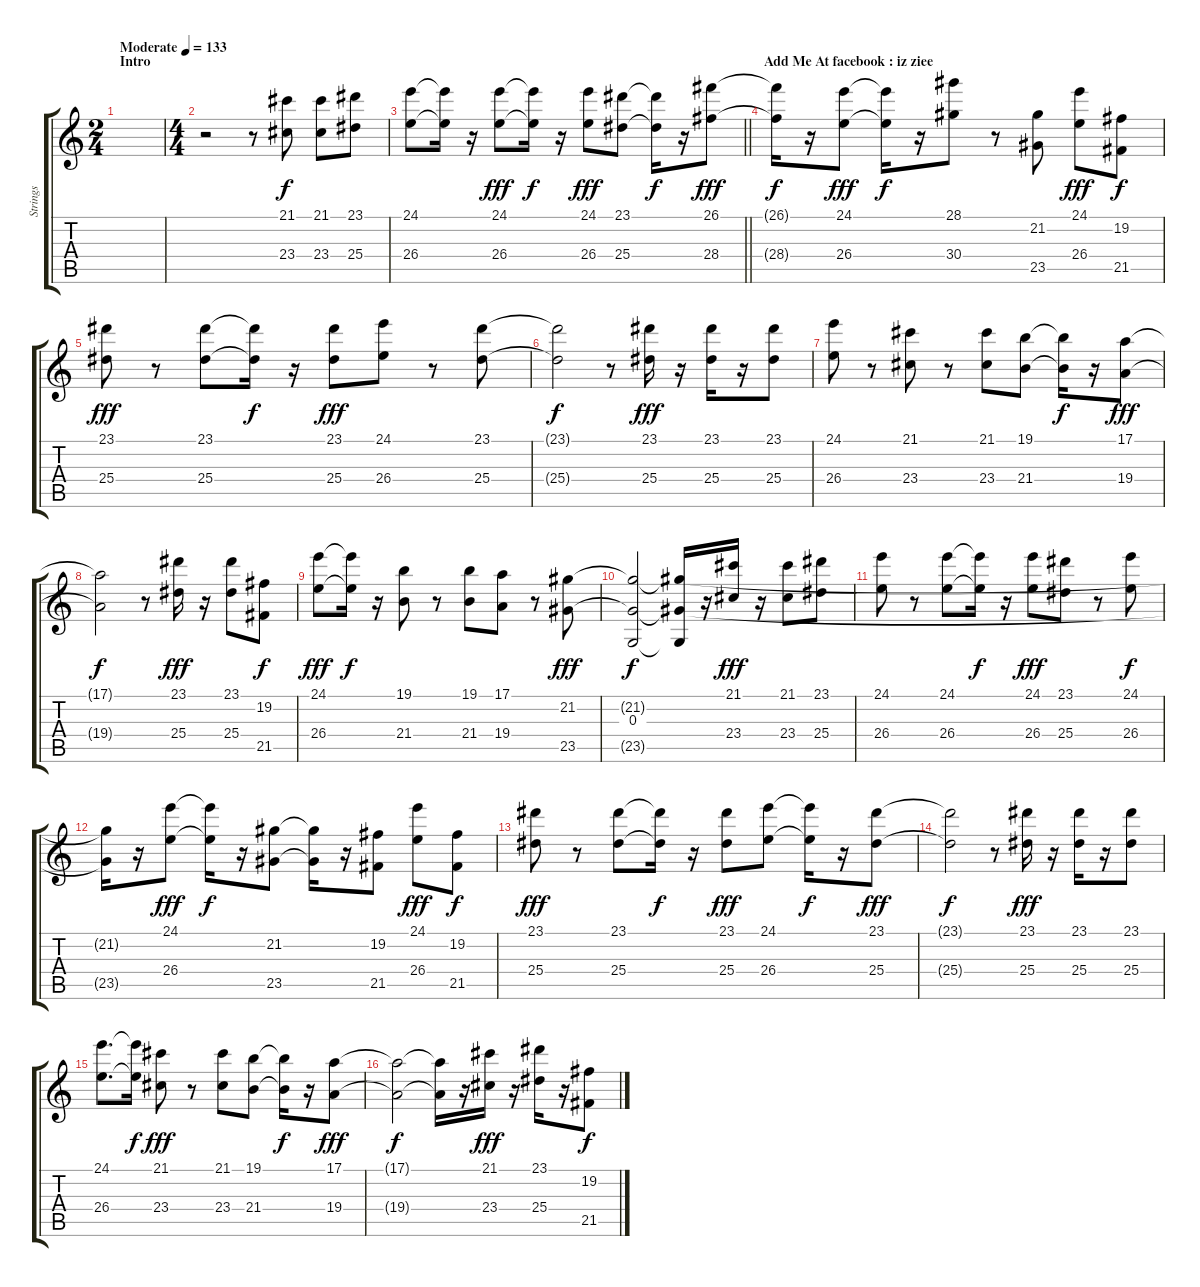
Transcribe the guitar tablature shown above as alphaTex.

\track ("Strings" "Strings") {instrument stringensemble1}
\staff {score tabs}
\tuning (E4 B3 G3 D3 A2 E2) {hide}
\ts (2 4)
\section ("" "Intro")
\tempo (133 "Moderate")
\clef g2
\ks c
|
\ts (4 4)
r.2 r.8 (21.1 23.4).8 (21.1 23.4).8 (23.1 25.4).8 |
\barLineRight lightlight
(24.1 26.4).8 (24.1{t} 26.4{t}).16{dy f} r.16 (24.1 26.4).8{dy fff} (24.1{t} 26.4{t}).16{dy f} r.16 (24.1 26.4).8{dy fff} (23.1 25.4).8 (23.1{t} 25.4{t}).16{dy f} r.16 (26.1 28.4).8{dy fff} |
\section ("" "Add Me At facebook : iz ziee")
(26.1{t} 28.4{t}).16{dy f} r.16 (24.1 26.4).8{dy fff} (24.1{t} 26.4{t}).16{dy f} r.16 (28.1 30.4).8 r.8 (21.2 23.5).8 (24.1 26.4).8{dy fff} (19.2 21.5).8{dy f} |
(23.1 25.4).8{dy fff} r.8 (23.1 25.4).8 (23.1{t} 25.4{t}).16{dy f} r.16 (23.1 25.4).8{dy fff} (24.1 26.4).8 r.8 (23.1 25.4).8 |
(23.1{t} 25.4{t}).2{dy f} r.8 (23.1 25.4).16{dy fff} r.16 (23.1 25.4).16 r.16 (23.1 25.4).8 |
(24.1 26.4).8 r.8 (21.1 23.4).8 r.8 (21.1 23.4).8 (19.1 21.4).8 (19.1{t} 21.4{t}).16{dy f} r.16 (17.1 19.4).8{dy fff} |
(17.1{t} 19.4{t}).2{dy f} r.8 (23.1 25.4).16{dy fff} r.16 (23.1 25.4).8 (19.2 21.5).8{dy f} |
(24.1 26.4).8{dy fff} (24.1{t} 26.4{t}).16{dy f} r.16 (19.1 21.4).8 r.8 (19.1 21.4).8 (17.1 19.4).8 r.8 (21.2 23.5).8{dy fff} |
(21.2{t} 0.3 23.5{t}).2{dy f} (21.2{t} 0.3{t} 23.5{t}).16 r.16 (21.1 23.4).16{dy fff} r.16 (21.1 23.4).8 (23.1 25.4).8 |
(24.1 26.4).8 r.8 (24.1 26.4).8 (24.1{t} 26.4{t}).16{dy f} r.16 (24.1 26.4).8{dy fff} (23.1 25.4).8 r.8 (24.1 26.4).8{dy f} |
(21.2{t} 23.5{t}).16 r.16 (24.1 26.4).8{dy fff} (24.1{t} 26.4{t}).16{dy f} r.16 (21.2 23.5).8 (21.2{t} 23.5{t}).16 r.16 (19.2 21.5).8 (24.1 26.4).8{dy fff} (19.2 21.5).8{dy f} |
(23.1 25.4).8{dy fff} r.8 (23.1 25.4).8 (23.1{t} 25.4{t}).16{dy f} r.16 (23.1 25.4).8{dy fff} (24.1 26.4).8 (24.1{t} 26.4{t}).16{dy f} r.16 (23.1 25.4).8{dy fff} |
(23.1{t} 25.4{t}).2{dy f} r.8 (23.1 25.4).16{dy fff} r.16 (23.1 25.4).16 r.16 (23.1 25.4).8 |
(24.1 26.4).8{d} (24.1{t} 26.4{t}).16{dy f} (21.1 23.4).8{dy fff} r.8 (21.1 23.4).8 (19.1 21.4).8 (19.1{t} 21.4{t}).16{dy f} r.16 (17.1 19.4).8{dy fff} |
(17.1{t} 19.4{t}).2{dy f} (17.1{t} 19.4{t}).16 r.16 (21.1 23.4).16{dy fff} r.16 (23.1 25.4).16 r.16 (19.2 21.5).8{dy f}
